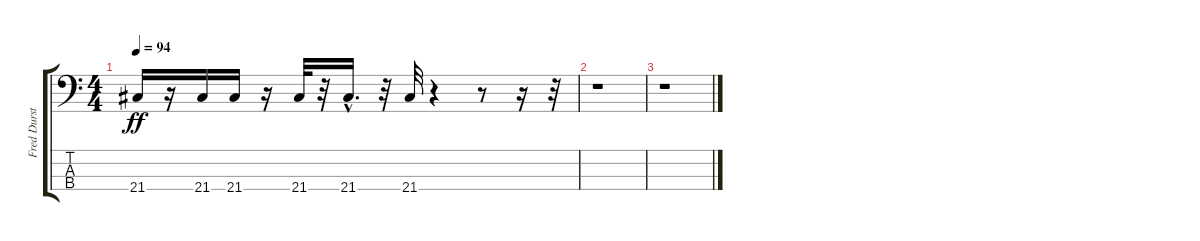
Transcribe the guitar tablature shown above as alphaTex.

\track ("Fred Durst 1" "Fred Durst") {instrument electricgrandpiano}
\staff {score tabs}
\tuning (G2 D2 A1 E1) {hide}
\ts (4 4)
\tempo 94
\clef f4
\ks c
21.4.16{dy ff} r.16 21.4.16 21.4.16 r.16 21.4.32 r.32 21.4{hac}.16{d} r.32 21.4.32 r.4 r.8 r.16 r.32 |
r.1 |
r.1
